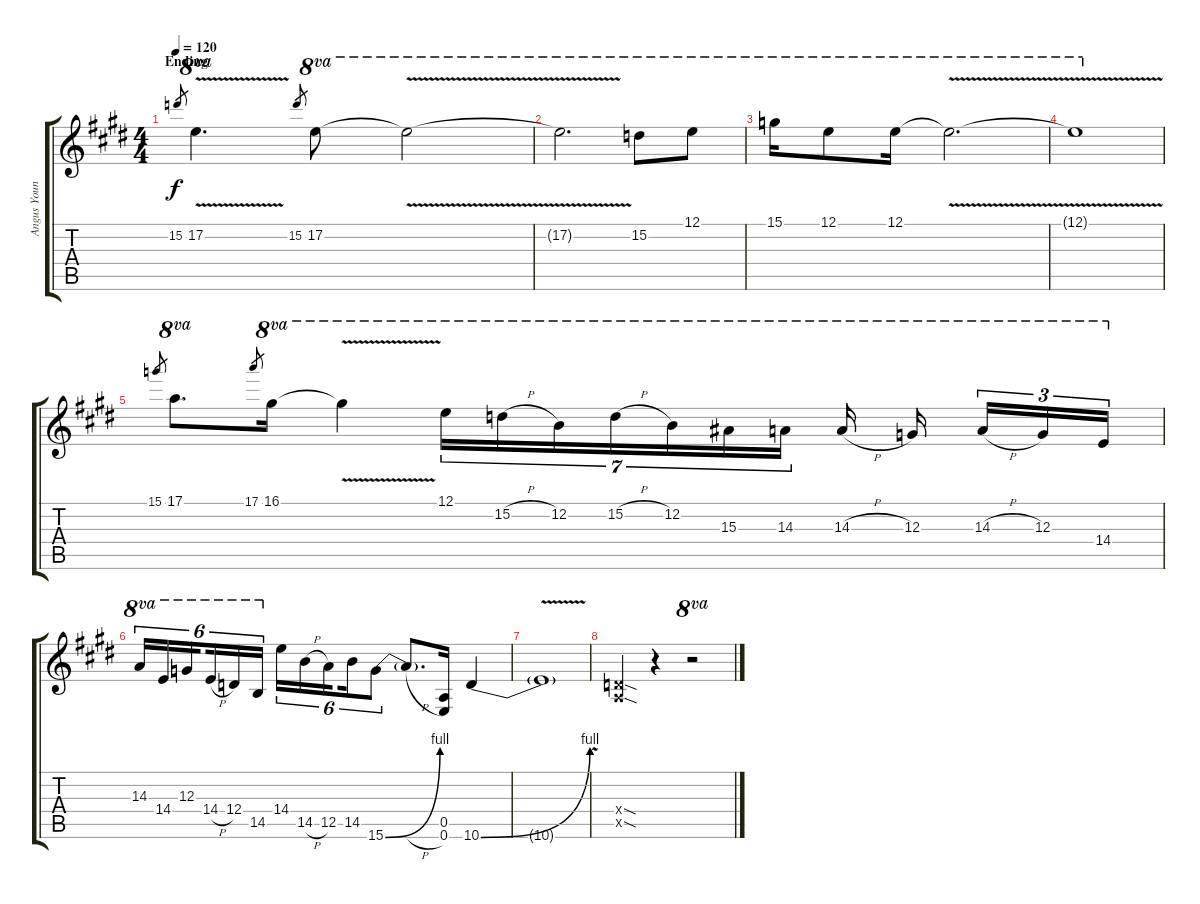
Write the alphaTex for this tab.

\track ("Angus Young (Lead Guitar)" "Angus Youn") {instrument overdrivenguitar}
\staff {score tabs}
\tuning (E4 B3 G3 D3 A2 E2) {hide}
\ts (4 4)
\section ("" "Ending")
\tempo 120
\clef g2
\ks e
15.2.8{gr dy f} 17.2{v}.4{d ot 8va} 15.2.8{gr} 17.2.8{ot 8va} 17.2{v t}.2{ot 8va} |
17.2{t}.2{d ot 8va} 15.2.8{ot 8va} 12.1.8{ot 8va} |
15.1.16{ot 8va} 12.1.8{ot 8va} 12.1.16{ot 8va} 12.1{v t}.2{d ot 8va} |
12.1{t}.1{ot 8va} |
15.1.8{gr} 17.1.8{d ot 8va} 17.1.8{gr} 16.1.16{ot 8va} 16.1{v t}.4{ot 8va} 12.1.16{tu (7 4) ot 8va} 15.2{h}.16{tu (7 4) ot 8va} 12.2.16{tu (7 4) ot 8va} 15.2{h}.16{tu (7 4) ot 8va} 12.2.16{tu (7 4) ot 8va} 15.3.16{tu (7 4) ot 8va} 14.3.16{tu (7 4) ot 8va} 14.3{h}.16{ot 8va} 12.3.16{ot 8va beam splitsecondary} 14.3{h}.16{tu (3 2) ot 8va} 12.3.16{tu (3 2) ot 8va} 14.4.16{tu (3 2) ot 8va} |
14.3.16{tu (6 4) ot 8va} 14.4.16{tu (6 4) ot 8va} 12.3.16{tu (6 4) ot 8va beam splitsecondary} 14.4{h}.16{tu (6 4) ot 8va} 12.4.16{tu (6 4) ot 8va} 14.5.16{tu (6 4) ot 8va} 14.4.16{tu (6 4)} 14.5{h}.16{tu (6 4)} 12.5.16{tu (6 4) beam splitsecondary} 14.5.16{tu (6 4)} 15.6{be (bend 0 0 60 4)}.8{tu (6 4)} 15.6{h t}.8{d} (0.5 0.6).16 10.6{be (bend 0 0 60 4)}.4 |
10.6{v t}.1 |
(0.4{sod x} 0.5{sod x}).4 r.4 r.2{ot 8va}
